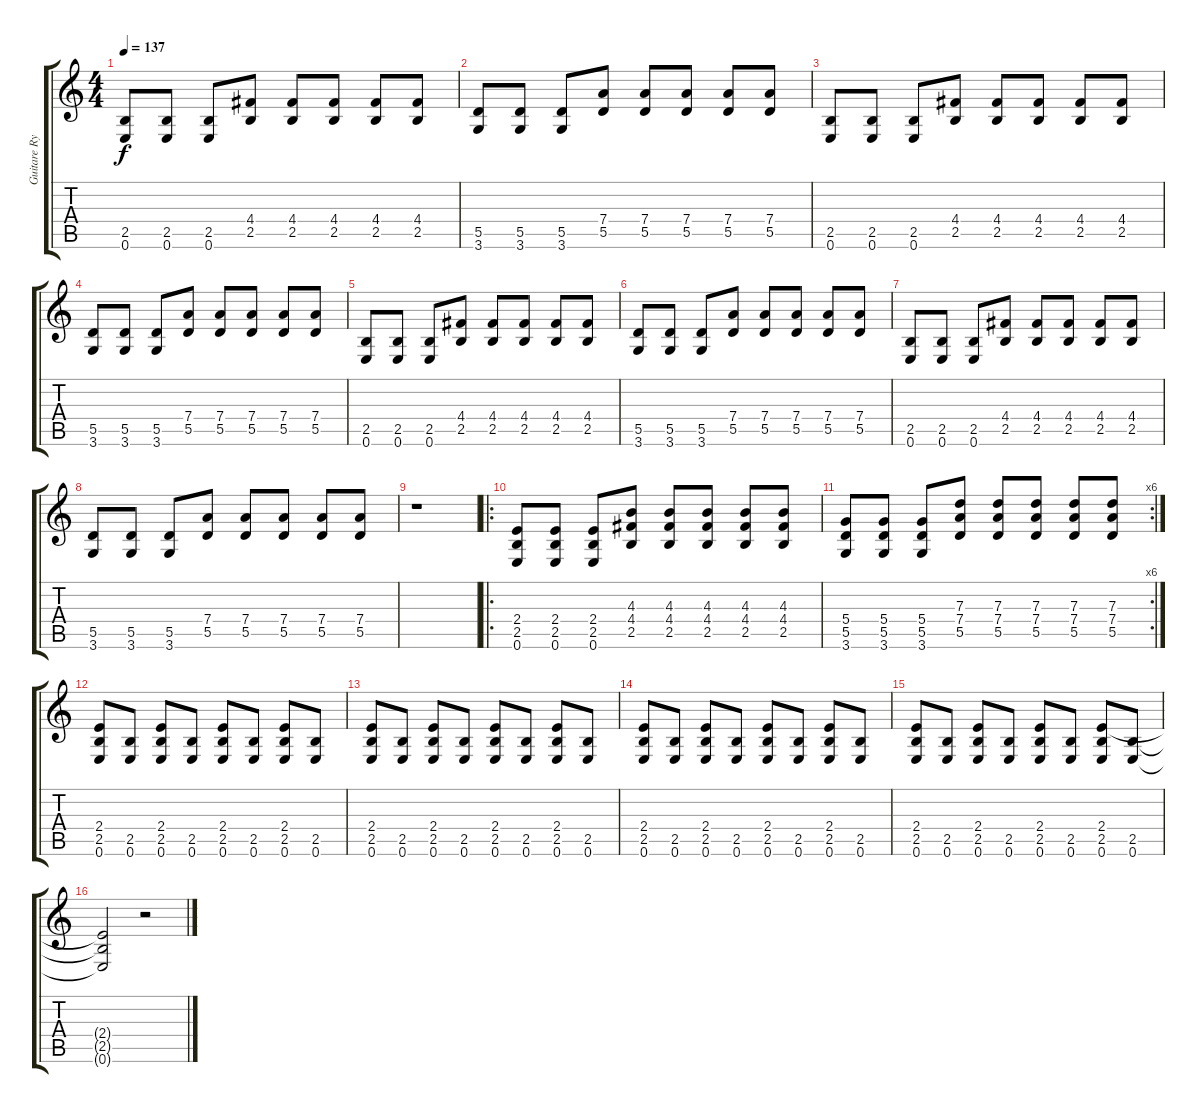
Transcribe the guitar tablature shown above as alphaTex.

\track ("Guitare Rythmique" "Guitare Ry") {instrument electricguitarmuted}
\staff {score tabs}
\tuning (E4 B3 G3 D3 A2 E2) {hide}
\ts (4 4)
\tempo 137
\clef g2
\ks c
(2.5 0.6).8{dy f} (2.5 0.6).8 (2.5 0.6).8 (4.4 2.5).8 (4.4 2.5).8 (4.4 2.5).8 (4.4 2.5).8 (4.4 2.5).8 |
(5.5 3.6).8 (5.5 3.6).8 (5.5 3.6).8 (7.4 5.5).8 (7.4 5.5).8 (7.4 5.5).8 (7.4 5.5).8 (7.4 5.5).8 |
(2.5 0.6).8 (2.5 0.6).8 (2.5 0.6).8 (4.4 2.5).8 (4.4 2.5).8 (4.4 2.5).8 (4.4 2.5).8 (4.4 2.5).8 |
(5.5 3.6).8 (5.5 3.6).8 (5.5 3.6).8 (7.4 5.5).8 (7.4 5.5).8 (7.4 5.5).8 (7.4 5.5).8 (7.4 5.5).8 |
(2.5 0.6).8 (2.5 0.6).8 (2.5 0.6).8 (4.4 2.5).8 (4.4 2.5).8 (4.4 2.5).8 (4.4 2.5).8 (4.4 2.5).8 |
(5.5 3.6).8 (5.5 3.6).8 (5.5 3.6).8 (7.4 5.5).8 (7.4 5.5).8 (7.4 5.5).8 (7.4 5.5).8 (7.4 5.5).8 |
(2.5 0.6).8 (2.5 0.6).8 (2.5 0.6).8 (4.4 2.5).8 (4.4 2.5).8 (4.4 2.5).8 (4.4 2.5).8 (4.4 2.5).8 |
(5.5 3.6).8 (5.5 3.6).8 (5.5 3.6).8 (7.4 5.5).8 (7.4 5.5).8 (7.4 5.5).8 (7.4 5.5).8 (7.4 5.5).8 |
r.1 |
\ro
(2.4 2.5 0.6).8{instrument distortionguitar} (2.4 2.5 0.6).8 (2.4 2.5 0.6).8 (4.3 4.4 2.5).8 (4.3 4.4 2.5).8 (4.3 4.4 2.5).8 (4.3 4.4 2.5).8 (4.3 4.4 2.5).8 |
\rc 6
(5.4 5.5 3.6).8 (5.4 5.5 3.6).8 (5.4 5.5 3.6).8 (7.3 7.4 5.5).8 (7.3 7.4 5.5).8 (7.3 7.4 5.5).8 (7.3 7.4 5.5).8 (7.3 7.4 5.5).8 |
(2.4 2.5 0.6).8 (2.5 0.6).8 (2.4 2.5 0.6).8 (2.5 0.6).8 (2.4 2.5 0.6).8 (2.5 0.6).8 (2.4 2.5 0.6).8 (2.5 0.6).8 |
(2.4 2.5 0.6).8 (2.5 0.6).8 (2.4 2.5 0.6).8 (2.5 0.6).8 (2.4 2.5 0.6).8 (2.5 0.6).8 (2.4 2.5 0.6).8 (2.5 0.6).8 |
(2.4 2.5 0.6).8 (2.5 0.6).8 (2.4 2.5 0.6).8 (2.5 0.6).8 (2.4 2.5 0.6).8 (2.5 0.6).8 (2.4 2.5 0.6).8 (2.5 0.6).8 |
(2.4 2.5 0.6).8 (2.5 0.6).8 (2.4 2.5 0.6).8 (2.5 0.6).8 (2.4 2.5 0.6).8 (2.5 0.6).8 (2.4 2.5 0.6).8 (2.5 0.6).8 |
(2.4{t} 2.5{t} 0.6{t}).2 r.2
